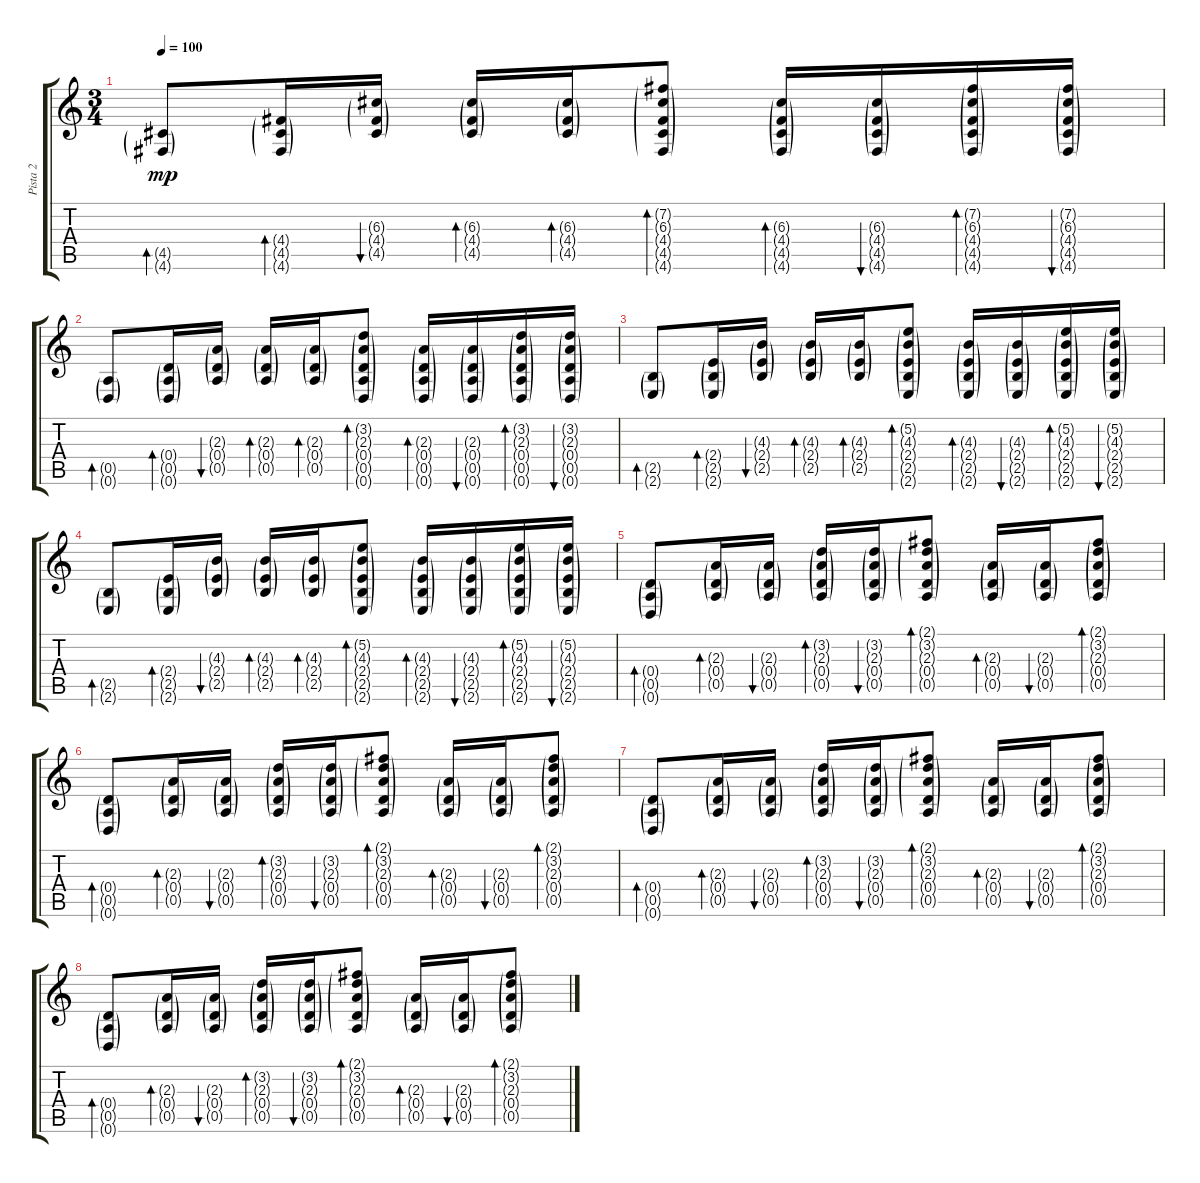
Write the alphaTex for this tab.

\track ("Pista 2" "Pista 2") {instrument acousticguitarnylon}
\staff {score tabs}
\tuning (E4 B3 G3 D3 A2 D2) {hide}
\ts (3 4)
\tempo 100
\clef g2
\ks c
(4.5{g} 4.6{g}).8{bd 30 dy mp} (4.4{g} 4.5{g} 4.6{g}).16{bd 30} (6.3{g} 4.4{g} 4.5{g}).16{bu 30} (6.3{g} 4.4{g} 4.5{g}).16{bd 30} (6.3{g} 4.4{g} 4.5{g}).16{bd 30} (7.2{g} 6.3{g} 4.4{g} 4.5{g} 4.6{g}).8{bd 30} (6.3{g} 4.4{g} 4.5{g} 4.6{g}).16{bd 30} (6.3{g} 4.4{g} 4.5{g} 4.6{g}).16{bu 30} (7.2{g} 6.3{g} 4.4{g} 4.5{g} 4.6{g}).16{bd 30} (7.2{g} 6.3{g} 4.4{g} 4.5{g} 4.6{g}).16{bu 30} |
(0.5{g} 0.6{g}).8{bd 30} (0.4{g} 0.5{g} 0.6{g}).16{bd 30} (2.3{g} 0.4{g} 0.5{g}).16{bu 30} (2.3{g} 0.4{g} 0.5{g}).16{bd 30} (2.3{g} 0.4{g} 0.5{g}).16{bd 30} (3.2{g} 2.3{g} 0.4{g} 0.5{g} 0.6{g}).8{bd 30} (2.3{g} 0.4{g} 0.5{g} 0.6{g}).16{bd 30} (2.3{g} 0.4{g} 0.5{g} 0.6{g}).16{bu 30} (3.2{g} 2.3{g} 0.4{g} 0.5{g} 0.6{g}).16{bd 30} (3.2{g} 2.3{g} 0.4{g} 0.5{g} 0.6{g}).16{bu 30} |
(2.5{g} 2.6{g}).8{bd 30} (2.4{g} 2.5{g} 2.6{g}).16{bd 30} (4.3{g} 2.4{g} 2.5{g}).16{bu 30} (4.3{g} 2.4{g} 2.5{g}).16{bd 30} (4.3{g} 2.4{g} 2.5{g}).16{bd 30} (5.2{g} 4.3{g} 2.4{g} 2.5{g} 2.6{g}).8{bd 30} (4.3{g} 2.4{g} 2.5{g} 2.6{g}).16{bd 30} (4.3{g} 2.4{g} 2.5{g} 2.6{g}).16{bu 30} (5.2{g} 4.3{g} 2.4{g} 2.5{g} 2.6{g}).16{bd 30} (5.2{g} 4.3{g} 2.4{g} 2.5{g} 2.6{g}).16{bu 30} |
(2.5{g} 2.6{g}).8{bd 30} (2.4{g} 2.5{g} 2.6{g}).16{bd 30} (4.3{g} 2.4{g} 2.5{g}).16{bu 30} (4.3{g} 2.4{g} 2.5{g}).16{bd 30} (4.3{g} 2.4{g} 2.5{g}).16{bd 30} (5.2{g} 4.3{g} 2.4{g} 2.5{g} 2.6{g}).8{bd 30} (4.3{g} 2.4{g} 2.5{g} 2.6{g}).16{bd 30} (4.3{g} 2.4{g} 2.5{g} 2.6{g}).16{bu 30} (5.2{g} 4.3{g} 2.4{g} 2.5{g} 2.6{g}).16{bd 30} (5.2{g} 4.3{g} 2.4{g} 2.5{g} 2.6{g}).16{bu 30} |
(0.4{g} 0.5{g} 0.6{g}).8{bd 30} (2.3{g} 0.4{g} 0.5{g}).16{bd 30} (2.3{g} 0.4{g} 0.5{g}).16{bu 30} (3.2{g} 2.3{g} 0.4{g} 0.5{g}).16{bd 30} (3.2{g} 2.3{g} 0.4{g} 0.5{g}).16{bu 30} (2.1{g} 3.2{g} 2.3{g} 0.4{g} 0.5{g}).8{bd 30} (2.3{g} 0.4{g} 0.5{g}).16{bd 30} (2.3{g} 0.4{g} 0.5{g}).16{bu 30} (2.1{g} 3.2{g} 2.3{g} 0.4{g} 0.5{g}).8{bd 30} |
(0.4{g} 0.5{g} 0.6{g}).8{bd 30} (2.3{g} 0.4{g} 0.5{g}).16{bd 30} (2.3{g} 0.4{g} 0.5{g}).16{bu 30} (3.2{g} 2.3{g} 0.4{g} 0.5{g}).16{bd 30} (3.2{g} 2.3{g} 0.4{g} 0.5{g}).16{bu 30} (2.1{g} 3.2{g} 2.3{g} 0.4{g} 0.5{g}).8{bd 30} (2.3{g} 0.4{g} 0.5{g}).16{bd 30} (2.3{g} 0.4{g} 0.5{g}).16{bu 30} (2.1{g} 3.2{g} 2.3{g} 0.4{g} 0.5{g}).8{bd 30} |
(0.4{g} 0.5{g} 0.6{g}).8{bd 30} (2.3{g} 0.4{g} 0.5{g}).16{bd 30} (2.3{g} 0.4{g} 0.5{g}).16{bu 30} (3.2{g} 2.3{g} 0.4{g} 0.5{g}).16{bd 30} (3.2{g} 2.3{g} 0.4{g} 0.5{g}).16{bu 30} (2.1{g} 3.2{g} 2.3{g} 0.4{g} 0.5{g}).8{bd 30} (2.3{g} 0.4{g} 0.5{g}).16{bd 30} (2.3{g} 0.4{g} 0.5{g}).16{bu 30} (2.1{g} 3.2{g} 2.3{g} 0.4{g} 0.5{g}).8{bd 30} |
(0.4{g} 0.5{g} 0.6{g}).8{bd 30} (2.3{g} 0.4{g} 0.5{g}).16{bd 30} (2.3{g} 0.4{g} 0.5{g}).16{bu 30} (3.2{g} 2.3{g} 0.4{g} 0.5{g}).16{bd 30} (3.2{g} 2.3{g} 0.4{g} 0.5{g}).16{bu 30} (2.1{g} 3.2{g} 2.3{g} 0.4{g} 0.5{g}).8{bd 30} (2.3{g} 0.4{g} 0.5{g}).16{bd 30} (2.3{g} 0.4{g} 0.5{g}).16{bu 30} (2.1{g} 3.2{g} 2.3{g} 0.4{g} 0.5{g}).8{bd 30}
